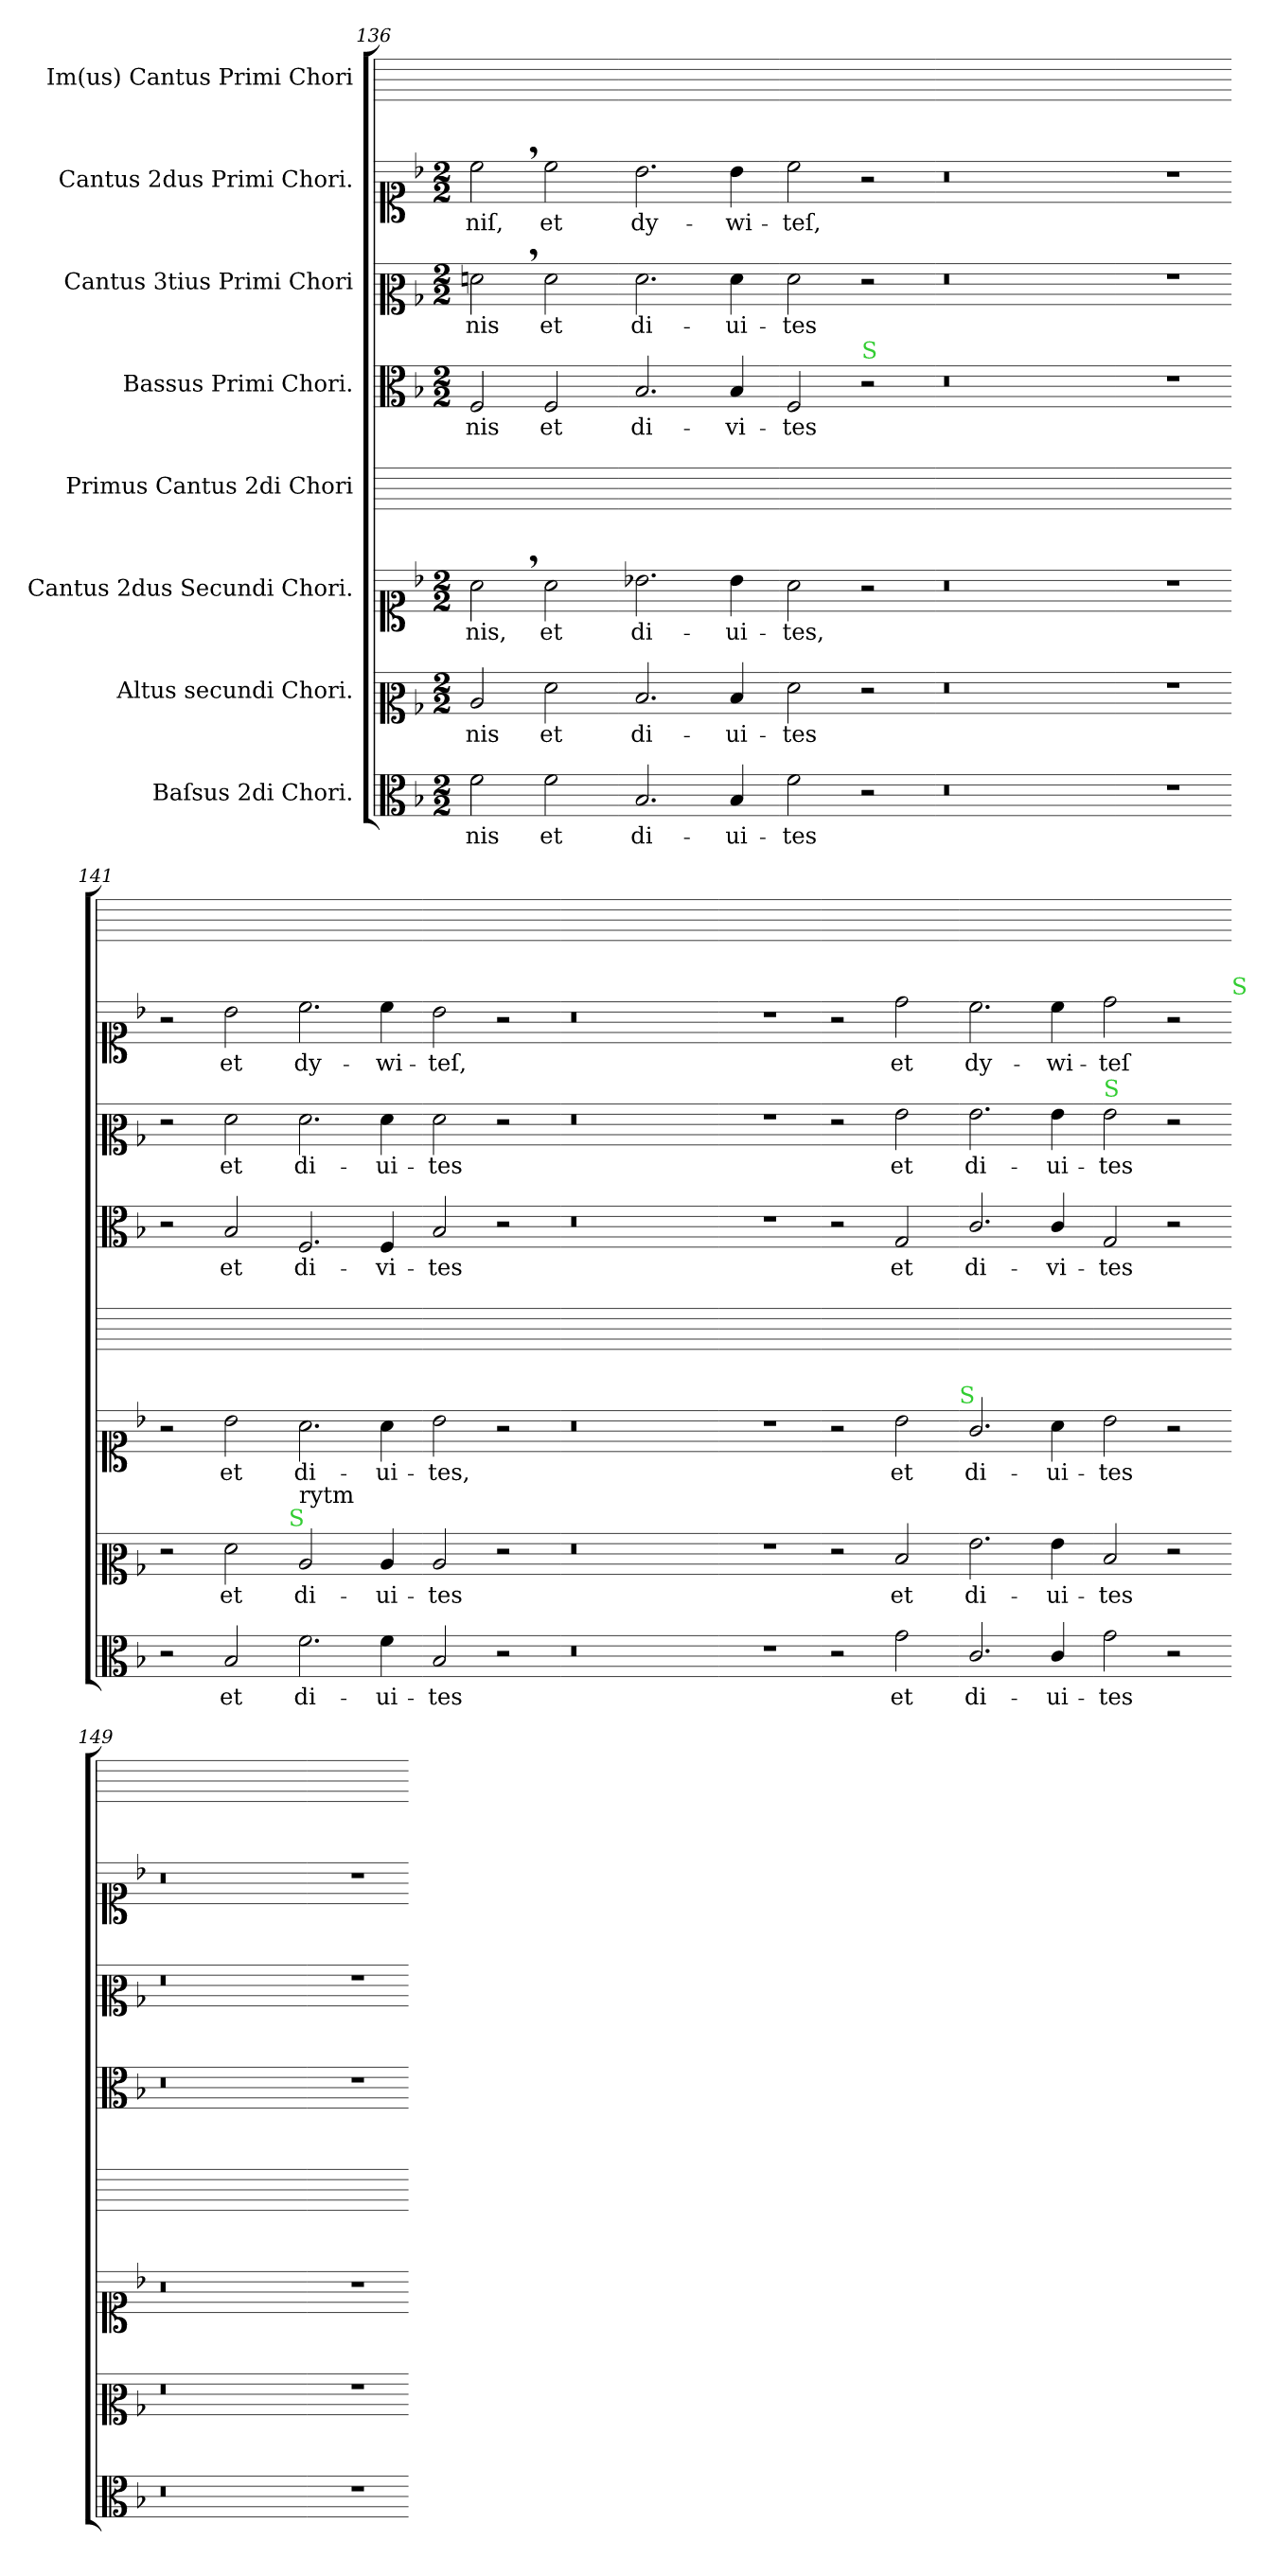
**kern	**text	**kern	**text	**kern	**text	**kern	**kern	**text	**kern	**text	**kern	**text	**kern
*part8	*part8	*part7	*part7	*part6	*part6	*part5	*part4	*part4	*part3	*part3	*part2	*part2	*part1
*staff8	*staff8	*staff7	*staff7	*staff6	*staff6	*staff5	*staff4	*staff4	*staff3	*staff3	*staff2	*staff2	*staff1
*I"Baſsus 2di Chori.	*	*I"Altus secundi Chori.	*	*I"Cantus 2dus Secundi Chori.	*	*I"Primus Cantus 2di Chori	*I"Bassus Primi Chori.	*	*I"Cantus 3tius Primi Chori	*	*I"Cantus 2dus Primi Chori.	*	*I"Im(us) Cantus Primi Chori
*clefC3	*	*clefC2	*	*clefC1	*	*	*clefC3	*	*clefC2	*	*clefC1	*	*
*k[b-]	*	*k[b-]	*	*k[b-]	*	*	*k[b-]	*	*k[b-]	*	*k[b-]	*	*
*F:	*	*F:	*	*F:	*	*	*F:	*	*F:	*	*F:	*	*
*M2/2	*	*M2/2	*	*M2/2	*	*	*M2/2	*	*M2/2	*	*M2/2	*	*
=136	=136	=136	=136	=136	=136	=136	=136	=136	=136	=136	=136	=136	=136
2f\	-nis	2c/	-nis	2a,>\	-nis,	1ryy	2F/	-nis	2fn,>\	-nis	2cc,>\	-niſ,	1ryy
2f\	et	2f\	et	2a\	et	.	2F/	et	2f\	et	2cc\	et	.
=137-	=137-	=137-	=137-	=137-	=137-	=137-	=137-	=137-	=137-	=137-	=137-	=137-	=137-
2.B-/	di-	2.d/	di-	2.b-X\	di-	1ryy	2.B-/	di-	2.f\	di-	2.b-\	dy-	1ryy
4B-/	-ui-	4d/	-ui-	4b-\	-ui-	.	4B-/	-vi-	4f\	-ui-	4b-\	-wi-	.
=138-	=138-	=138-	=138-	=138-	=138-	=138-	=138-	=138-	=138-	=138-	=138-	=138-	=138-
2f\	-tes	2f\	-tes	2a\	-tes,	1ryy	2F/	-tes	2f\	-tes	2cc\	-teſ,	1ryy
!	!	!	!	!	!	!	!LO:TX:a:color=limegreen:t=S	!	!	!	!	!	!
2r	.	2r	.	2r	.	.	2r	.	2r	.	2r	.	.
=139-	=139-	=139-	=139-	=139-	=139-	=139-	=139-	=139-	=139-	=139-	=139-	=139-	=139-
0r	.	0r	.	0r	.	0ryy	0r	.	0r	.	0r	.	0ryy
=140-	=140-	=140-	=140-	=140-	=140-	=140-	=140-	=140-	=140-	=140-	=140-	=140-	=140-
1r	.	1r	.	1r	.	1ryy	1r	.	1r	.	1r	.	1ryy
=141-	=141-	=141-	=141-	=141-	=141-	=141-	=141-	=141-	=141-	=141-	=141-	=141-	=141-
2r	.	2r	.	2r	.	1ryy	2r	.	2r	.	2r	.	1ryy
2B-/	et	2f\	et	2b-\	et	.	2B-/	et	2f\	et	2b-\	et	.
!	!	!LO:TX:a:color=limegreen:t=S	!	!	!	!	!	!	!	!	!	!	!
=142-	=142-	=142-	=142-	=142-	=142-	=142-	=142-	=142-	=142-	=142-	=142-	=142-	=142-
!	!	!LO:TX:a:t=rytm	!	!	!	!	!	!	!	!	!	!	!
!	!	!LO:N:vis=2	!	!	!	!	!	!	!	!	!	!	!
2.f\	di-	2.c/	di-	2.a\	di-	1ryy	2.F/	di-	2.f\	di-	2.cc\	dy-	1ryy
4f\	-ui-	4c/	-ui-	4a\	-ui-	.	4F/	-vi-	4f\	-ui-	4cc\	-wi-	.
=143-	=143-	=143-	=143-	=143-	=143-	=143-	=143-	=143-	=143-	=143-	=143-	=143-	=143-
2B-/	-tes	2c/	-tes	2b-\	-tes,	1ryy	2B-/	-tes	2f\	-tes	2b-\	-teſ,	1ryy
2r	.	2r	.	2r	.	.	2r	.	2r	.	2r	.	.
=144-	=144-	=144-	=144-	=144-	=144-	=144-	=144-	=144-	=144-	=144-	=144-	=144-	=144-
0r	.	0r	.	0r	.	0ryy	0r	.	0r	.	0r	.	0ryy
=145-	=145-	=145-	=145-	=145-	=145-	=145-	=145-	=145-	=145-	=145-	=145-	=145-	=145-
1r	.	1r	.	1r	.	1ryy	1r	.	1r	.	1r	.	1ryy
=146-	=146-	=146-	=146-	=146-	=146-	=146-	=146-	=146-	=146-	=146-	=146-	=146-	=146-
2r	.	2r	.	2r	.	1ryy	2r	.	2r	.	2r	.	1ryy
2g\	et	2d/	et	2b-\	et	.	2G/	et	2g\	et	2dd\	et	.
!	!	!	!	!LO:TX:a:color=limegreen:t=S	!	!	!	!	!	!	!	!	!
=147-	=147-	=147-	=147-	=147-	=147-	=147-	=147-	=147-	=147-	=147-	=147-	=147-	=147-
2.c/	di-	2.g\	di-	2.g/	di-	1ryy	2.c/	di-	2.g\	di-	2.cc\	dy-	1ryy
4c/	-ui-	4g\	-ui-	4a\	-ui-	.	4c/	-vi-	4g\	-ui-	4cc\	-wi-	.
=148-	=148-	=148-	=148-	=148-	=148-	=148-	=148-	=148-	=148-	=148-	=148-	=148-	=148-
!	!	!	!	!	!	!	!	!	!LO:TX:a:color=limegreen:t=S	!	!	!	!
2g\	-tes	2d/	-tes	2b-\	-tes	1ryy	2G/	-tes	2g\	-tes	2dd\	-teſ	1ryy
2r	.	2r	.	2r	.	.	2r	.	2r	.	2r	.	.
!	!	!	!	!	!	!	!	!	!	!	!LO:TX:a:color=limegreen:t=S	!	!
=149-	=149-	=149-	=149-	=149-	=149-	=149-	=149-	=149-	=149-	=149-	=149-	=149-	=149-
0r	.	0r	.	0r	.	0ryy	0r	.	0r	.	0r	.	0ryy
=150-	=150-	=150-	=150-	=150-	=150-	=150-	=150-	=150-	=150-	=150-	=150-	=150-	=150-
1r	.	1r	.	1r	.	1ryy	1r	.	1r	.	1r	.	1ryy
=-	=-	=-	=-	=-	=-	=-	=-	=-	=-	=-	=-	=-	=-
*-	*-	*-	*-	*-	*-	*-	*-	*-	*-	*-	*-	*-	*-
